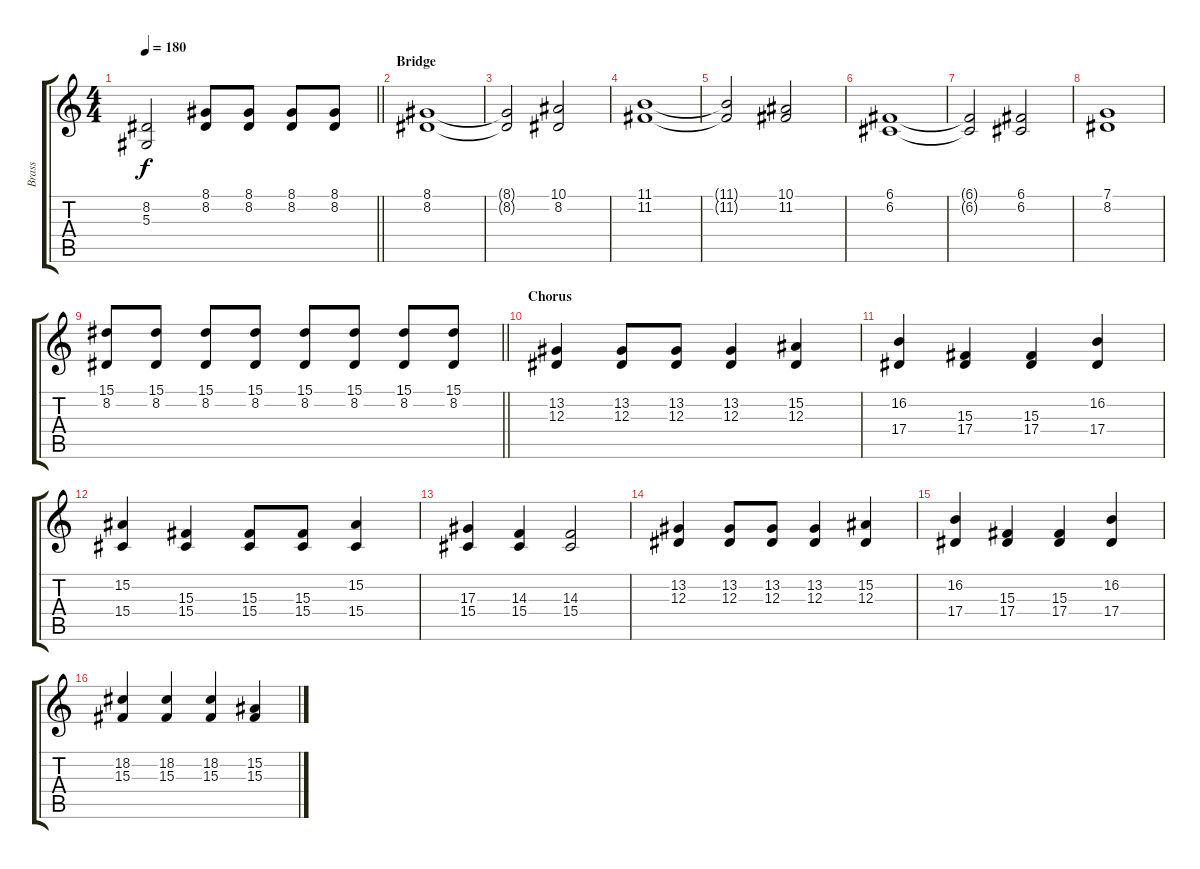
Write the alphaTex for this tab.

\track ("Brass" "Brass") {instrument brasssection}
\staff {score tabs}
\tuning (C4 G3 Eb3 Bb2 F2 C2) {hide}
\ts (4 4)
\tempo 180
\clef g2
\barLineRight lightlight
\ks c
(8.2 5.3).2{dy f} (8.1 8.2).8 (8.1 8.2).8 (8.1 8.2).8 (8.1 8.2).8 |
\section ("" "Bridge")
(8.1 8.2).1 |
(8.1{t} 8.2{t}).2 (10.1 8.2).2 |
(11.1 11.2).1 |
(11.1{t} 11.2{t}).2 (10.1 11.2).2 |
(6.1 6.2).1 |
(6.1{t} 6.2{t}).2 (6.1 6.2).2 |
(7.1 8.2).1 |
\barLineRight lightlight
(15.1 8.2).8 (15.1 8.2).8 (15.1 8.2).8 (15.1 8.2).8 (15.1 8.2).8 (15.1 8.2).8 (15.1 8.2).8 (15.1 8.2).8 |
\section ("" "Chorus")
(13.2 12.3).4 (13.2 12.3).8 (13.2 12.3).8 (13.2 12.3).4 (15.2 12.3).4 |
(16.2 17.4).4 (15.3 17.4).4 (15.3 17.4).4 (16.2 17.4).4 |
(15.2 15.4).4 (15.3 15.4).4 (15.3 15.4).8 (15.3 15.4).8 (15.2 15.4).4 |
(17.3 15.4).4 (14.3 15.4).4 (14.3 15.4).2 |
(13.2 12.3).4 (13.2 12.3).8 (13.2 12.3).8 (13.2 12.3).4 (15.2 12.3).4 |
(16.2 17.4).4 (15.3 17.4).4 (15.3 17.4).4 (16.2 17.4).4 |
(18.2 15.3).4 (18.2 15.3).4 (18.2 15.3).4 (15.2 15.3).4
